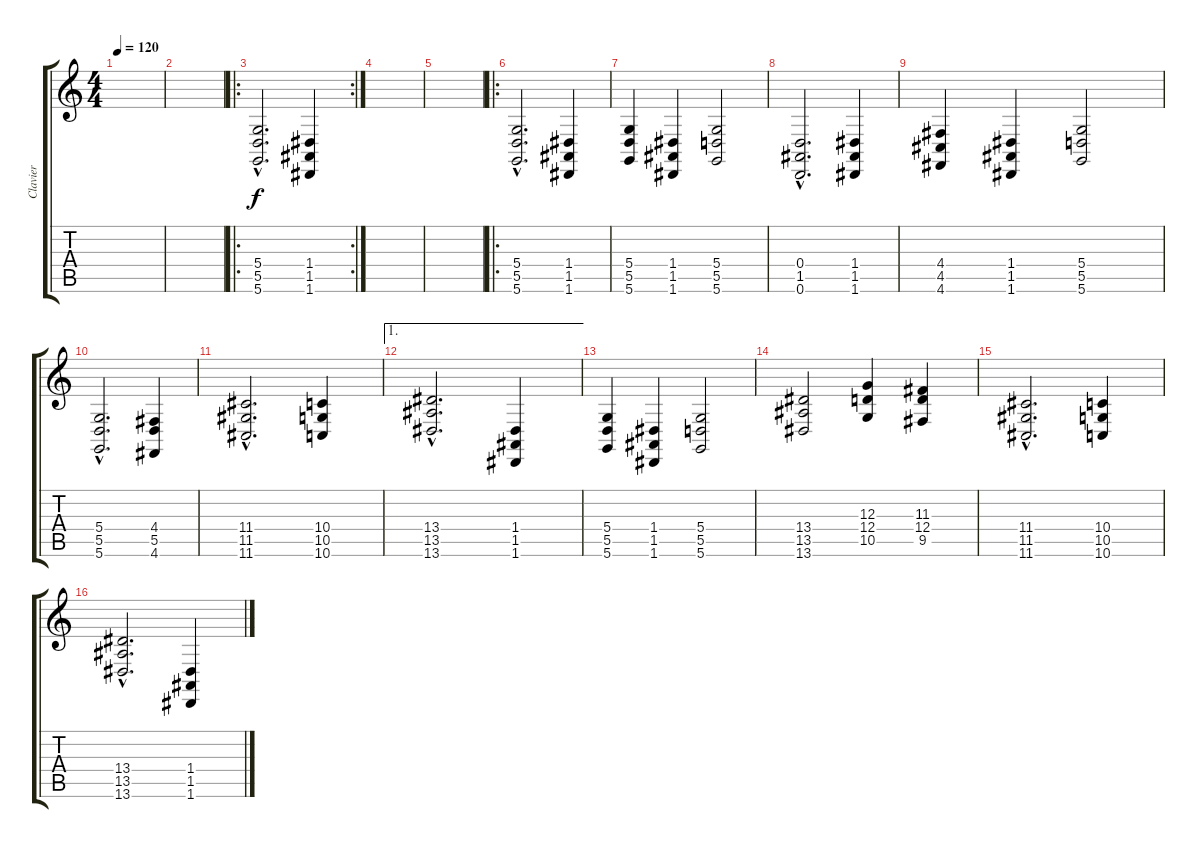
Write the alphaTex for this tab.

\track ("Clavier" "Clavier") {instrument synthstrings2}
\staff {score tabs}
\tuning (E4 B3 G3 D3 A2 D2) {hide}
\ts (4 4)
\tempo 120
\clef g2
\ks c
|
|
\ro
\rc 2
(5.4{hac} 5.5{hac} 5.6{hac}).2{d} (1.4 1.5 1.6).4 |
|
|
\ro
(5.4{hac} 5.5{hac} 5.6{hac}).2{d} (1.4 1.5 1.6).4 |
(5.4 5.5 5.6).4 (1.4 1.5 1.6).4 (5.4 5.5 5.6).2 |
(0.4{hac} 1.5{hac} 0.6{hac}).2{d} (1.4 1.5 1.6).4 |
(4.4 4.5 4.6).4 (1.4 1.5 1.6).4 (5.4 5.5 5.6).2 |
(5.4{hac} 5.5{hac} 5.6{hac}).2{d} (4.4 5.5 4.6).4 |
(11.4{hac} 11.5{hac} 11.6{hac}).2{d} (10.4 10.5 10.6).4 |
\ae 1
(13.4{hac} 13.5{hac} 13.6{hac}).2{d} (1.4 1.5 1.6).4 |
(5.4 5.5 5.6).4 (1.4 1.5 1.6).4 (5.4 5.5 5.6).2 |
(13.4 13.5 13.6).2 (12.3 12.4 10.5).4 (11.3 12.4 9.5).4 |
(11.4{hac} 11.5{hac} 11.6{hac}).2{d} (10.4 10.5 10.6).4 |
(13.4{hac} 13.5{hac} 13.6{hac}).2{d} (1.4 1.5 1.6).4
